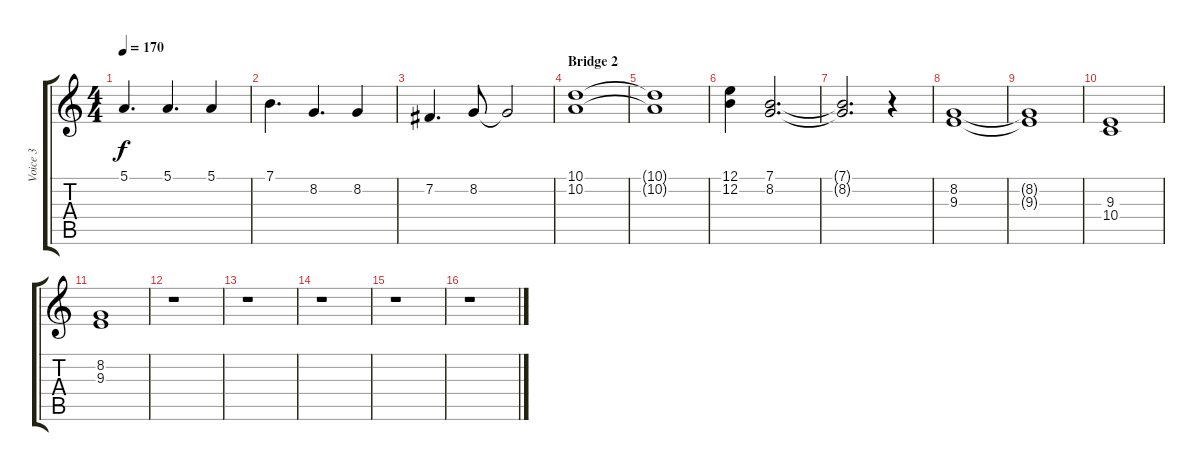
\track ("Voice 3" "Voice 3") {instrument oboe}
\staff {score tabs}
\tuning (E4 B3 G3 D3 A2 E2) {hide}
\ts (4 4)
\tempo 170
\clef g2
\ks c
5.1.4{d dy f} 5.1.4{d} 5.1.4 |
7.1.4{d} 8.2.4{d} 8.2.4 |
7.2.4{d} 8.2.8 8.2{t}.2 |
\section ("" "Bridge 2")
(10.1 10.2).1 |
(10.1{t} 10.2{t}).1 |
(12.1 12.2).4 (7.1 8.2).2{d} |
(7.1{t} 8.2{t}).2{d} r.4 |
(8.2 9.3).1 |
(8.2{t} 9.3{t}).1 |
(9.3 10.4).1 |
(8.2 9.3).1 |
r.1 |
r.1 |
r.1 |
r.1 |
r.1
